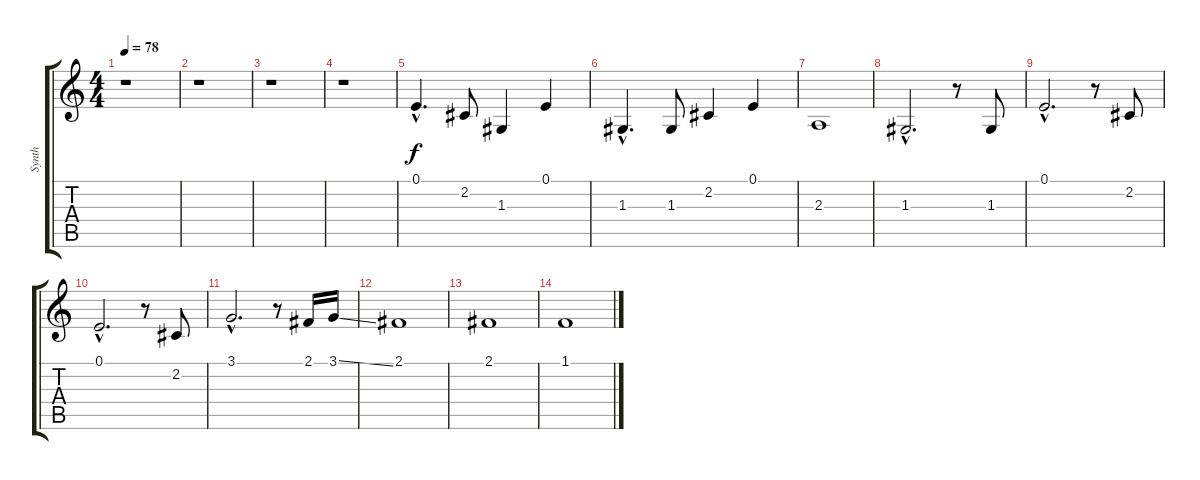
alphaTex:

\track ("Synth" "Synth") {instrument lead4chiff}
\staff {score tabs}
\tuning (E4 B3 G3 D3 A2 E2) {hide}
\ts (4 4)
\tempo 78
\clef g2
\ks c
r.1{dy f} |
r.1 |
r.1 |
r.1 |
0.1{hac}.4{d} 2.2.8 1.3.4 0.1.4 |
1.3{hac}.4{d} 1.3.8 2.2.4 0.1.4 |
2.3.1 |
1.3{hac}.2{d} r.8 1.3.8 |
0.1{hac}.2{d} r.8 2.2.8 |
0.1{hac}.2{d} r.8 2.2.8 |
3.1{hac}.2{d} r.8 2.1.16 3.1{ss}.16 |
2.1.1 |
2.1.1 |
1.1.1
